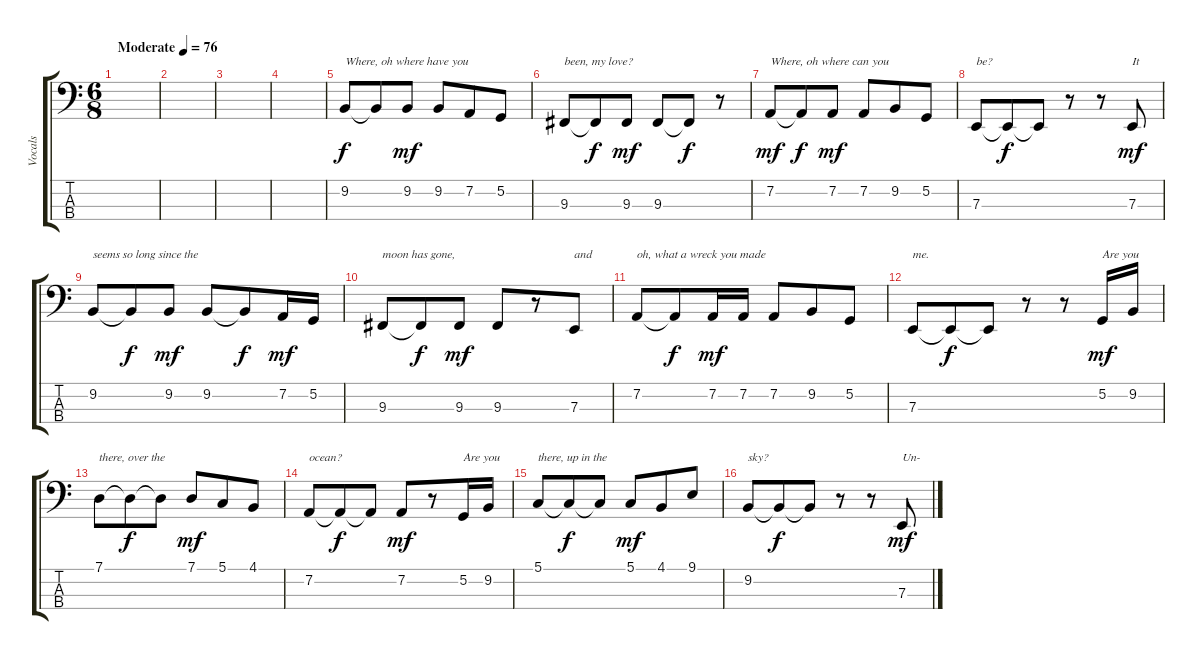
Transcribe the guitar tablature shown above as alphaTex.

\track ("Vocals" "Vocals") {instrument clarinet}
\staff {score tabs}
\tuning (G2 D2 A1 E1) {hide}
\ts (6 8)
\tempo (76 "Moderate")
\clef f4
\ks c
|
|
|
|
9.2.8{txt "Where, oh where have you"} 9.2{t}.8{dy f} 9.2.8{dy mf} 9.2.8 7.2.8 5.2.8 |
9.3.8{txt "been, my love?"} 9.3{t}.8{dy f} 9.3.8{dy mf} 9.3.8 9.3{t}.8{dy f} r.8 |
7.2.8{txt "Where, oh where can you" dy mf} 7.2{t}.8{dy f} 7.2.8{dy mf} 7.2.8 9.2.8 5.2.8 |
7.3.8{txt "be?"} 7.3{t}.8{dy f} 7.3{t}.8 r.8 r.8 7.3.8{txt "It" dy mf} |
9.2.8{txt "seems so long since the"} 9.2{t}.8{dy f} 9.2.8{dy mf} 9.2.8 9.2{t}.8{dy f} 7.2.16{dy mf} 5.2.16 |
9.3.8{txt "moon has gone,"} 9.3{t}.8{dy f} 9.3.8{dy mf} 9.3.8 r.8 7.3.8{txt "and"} |
7.2.8{txt "oh, what a wreck you made"} 7.2{t}.8{dy f} 7.2.16{dy mf} 7.2.16 7.2.8 9.2.8 5.2.8 |
7.3.8{txt "me."} 7.3{t}.8{dy f} 7.3{t}.8 r.8 r.8 5.2.16{txt "Are you" dy mf} 9.2.16 |
7.1.8{txt "there, over the"} 7.1{t}.8{dy f} 7.1{t}.8 7.1.8{dy mf} 5.1.8 4.1.8 |
7.2.8{txt "ocean?"} 7.2{t}.8{dy f} 7.2{t}.8 7.2.8{dy mf} r.8 5.2.16{txt "Are you"} 9.2.16 |
5.1.8{txt "there, up in the"} 5.1{t}.8{dy f} 5.1{t}.8 5.1.8{dy mf} 4.1.8 9.1.8 |
9.2.8{txt "sky?"} 9.2{t}.8{dy f} 9.2{t}.8 r.8 r.8 7.3.8{txt "Un-" dy mf}
